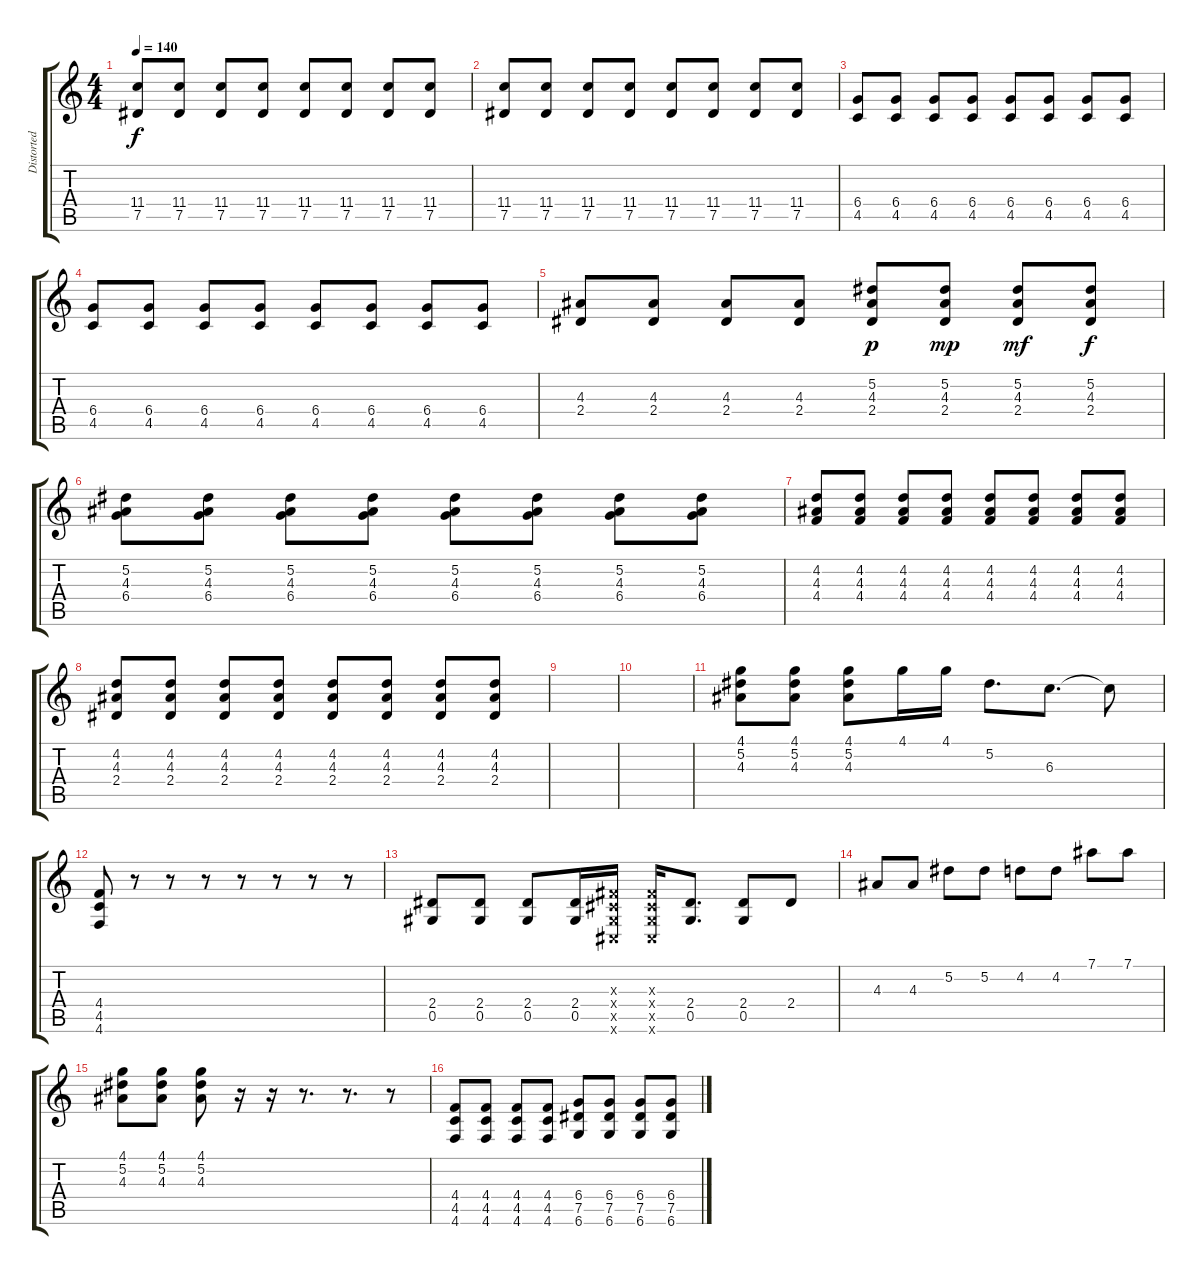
\track ("Distorted Rhythm R" "Distorted ") {instrument distortionguitar}
\staff {score tabs}
\tuning (Eb4 Bb3 Gb3 Db3 Ab2 Db2) {hide}
\ts (4 4)
\tempo 140
\clef g2
\ks c
(11.4 7.5).8{dy f} (11.4 7.5).8 (11.4 7.5).8 (11.4 7.5).8 (11.4 7.5).8 (11.4 7.5).8 (11.4 7.5).8 (11.4 7.5).8 |
(11.4 7.5).8 (11.4 7.5).8 (11.4 7.5).8 (11.4 7.5).8 (11.4 7.5).8 (11.4 7.5).8 (11.4 7.5).8 (11.4 7.5).8 |
(6.4 4.5).8 (6.4 4.5).8 (6.4 4.5).8 (6.4 4.5).8 (6.4 4.5).8 (6.4 4.5).8 (6.4 4.5).8 (6.4 4.5).8 |
(6.4 4.5).8 (6.4 4.5).8 (6.4 4.5).8 (6.4 4.5).8 (6.4 4.5).8 (6.4 4.5).8 (6.4 4.5).8 (6.4 4.5).8 |
(4.3 2.4).8 (4.3 2.4).8 (4.3 2.4).8 (4.3 2.4).8 (5.2 4.3 2.4).8{dy p} (5.2 4.3 2.4).8{dy mp} (5.2 4.3 2.4).8{dy mf} (5.2 4.3 2.4).8{dy f} |
(5.2 4.3 6.4).8 (5.2 4.3 6.4).8 (5.2 4.3 6.4).8 (5.2 4.3 6.4).8 (5.2 4.3 6.4).8 (5.2 4.3 6.4).8 (5.2 4.3 6.4).8 (5.2 4.3 6.4).8 |
(4.2 4.3 4.4).8 (4.2 4.3 4.4).8 (4.2 4.3 4.4).8 (4.2 4.3 4.4).8 (4.2 4.3 4.4).8 (4.2 4.3 4.4).8 (4.2 4.3 4.4).8 (4.2 4.3 4.4).8 |
(4.2 4.3 2.4).8 (4.2 4.3 2.4).8 (4.2 4.3 2.4).8 (4.2 4.3 2.4).8 (4.2 4.3 2.4).8 (4.2 4.3 2.4).8 (4.2 4.3 2.4).8 (4.2 4.3 2.4).8 |
|
|
(4.1 5.2 4.3).8 (4.1 5.2 4.3).8 (4.1 5.2 4.3).8 4.1.16 4.1.16 5.2.8{d} 6.3.8{d} 6.3{t}.8 |
(4.4 4.5 4.6).8 r.8 r.8 r.8 r.8 r.8 r.8 r.8 |
(2.4 0.5).8 (2.4 0.5).8 (2.4 0.5).8 (2.4 0.5).16 (0.3{x} 0.4{x} 0.5{x} 0.6{x}).16 (0.3{x} 0.4{x} 0.5{x} 0.6{x}).16 (2.4 0.5).8{d} (2.4 0.5).8 2.4.8 |
4.3.8 4.3.8 5.2.8 5.2.8 4.2.8 4.2.8 7.1.8 7.1.8 |
(4.1 5.2 4.3).8 (4.1 5.2 4.3).8 (4.1 5.2 4.3).8 r.16 r.16 r.8{d} r.8{d} r.8 |
(4.4 4.5 4.6).8 (4.4 4.5 4.6).8 (4.4 4.5 4.6).8 (4.4 4.5 4.6).8 (6.4 7.5 6.6).8 (6.4 7.5 6.6).8 (6.4 7.5 6.6).8 (6.4 7.5 6.6).8
